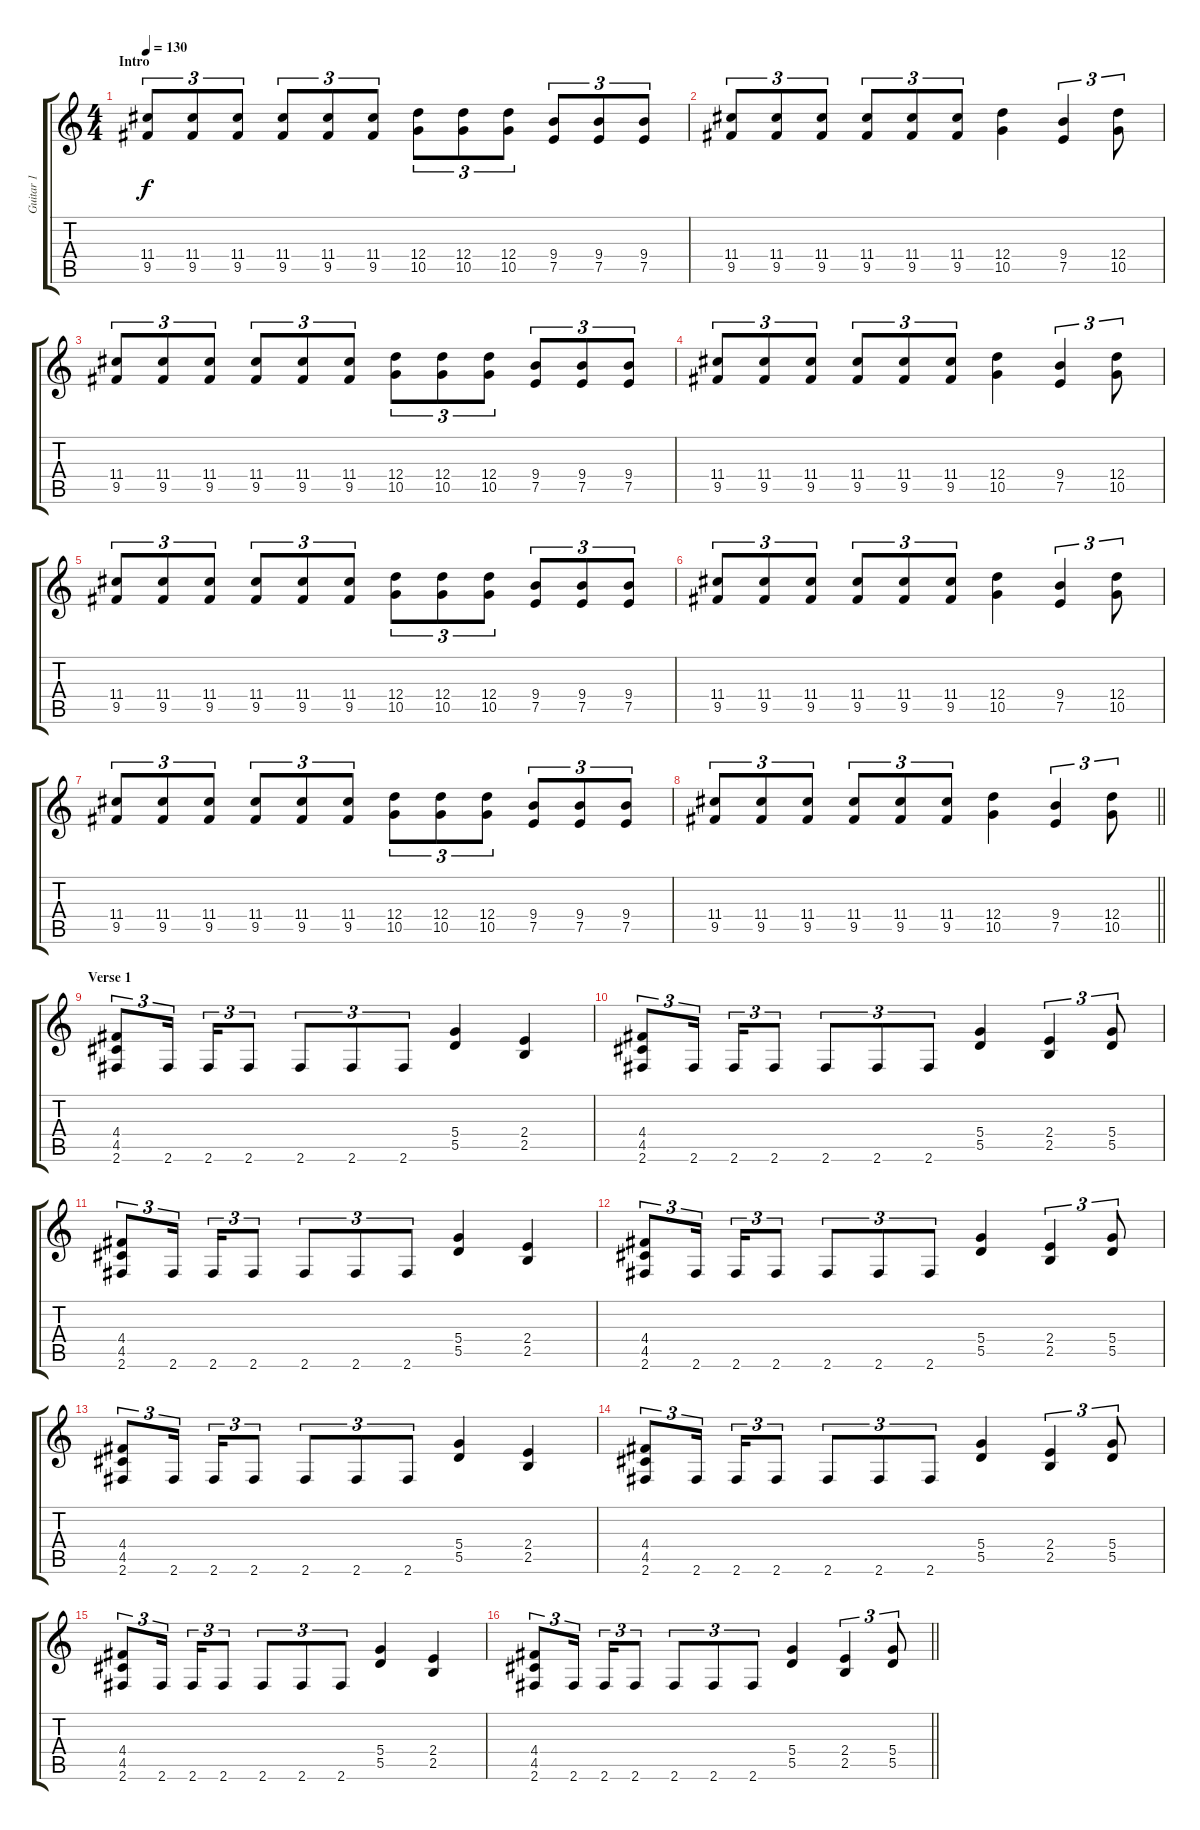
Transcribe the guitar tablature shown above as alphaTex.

\track ("Guitar 1" "Guitar 1") {instrument distortionguitar}
\staff {score tabs}
\tuning (E4 B3 G3 D3 A2 E2) {hide}
\ts (4 4)
\section ("" "Intro")
\tempo 130
\clef g2
\ks c
(11.4 9.5).8{tu (3 2) dy f instrument distortionguitar} (11.4 9.5).8{tu (3 2)} (11.4 9.5).8{tu (3 2)} (11.4 9.5).8{tu (3 2)} (11.4 9.5).8{tu (3 2)} (11.4 9.5).8{tu (3 2)} (12.4 10.5).8{tu (3 2)} (12.4 10.5).8{tu (3 2)} (12.4 10.5).8{tu (3 2)} (9.4 7.5).8{tu (3 2)} (9.4 7.5).8{tu (3 2)} (9.4 7.5).8{tu (3 2)} |
(11.4 9.5).8{tu (3 2)} (11.4 9.5).8{tu (3 2)} (11.4 9.5).8{tu (3 2)} (11.4 9.5).8{tu (3 2)} (11.4 9.5).8{tu (3 2)} (11.4 9.5).8{tu (3 2)} (12.4 10.5).4 (9.4 7.5).4{tu (3 2)} (12.4 10.5).8{tu (3 2)} |
(11.4 9.5).8{tu (3 2)} (11.4 9.5).8{tu (3 2)} (11.4 9.5).8{tu (3 2)} (11.4 9.5).8{tu (3 2)} (11.4 9.5).8{tu (3 2)} (11.4 9.5).8{tu (3 2)} (12.4 10.5).8{tu (3 2)} (12.4 10.5).8{tu (3 2)} (12.4 10.5).8{tu (3 2)} (9.4 7.5).8{tu (3 2)} (9.4 7.5).8{tu (3 2)} (9.4 7.5).8{tu (3 2)} |
(11.4 9.5).8{tu (3 2)} (11.4 9.5).8{tu (3 2)} (11.4 9.5).8{tu (3 2)} (11.4 9.5).8{tu (3 2)} (11.4 9.5).8{tu (3 2)} (11.4 9.5).8{tu (3 2)} (12.4 10.5).4 (9.4 7.5).4{tu (3 2)} (12.4 10.5).8{tu (3 2)} |
(11.4 9.5).8{tu (3 2)} (11.4 9.5).8{tu (3 2)} (11.4 9.5).8{tu (3 2)} (11.4 9.5).8{tu (3 2)} (11.4 9.5).8{tu (3 2)} (11.4 9.5).8{tu (3 2)} (12.4 10.5).8{tu (3 2)} (12.4 10.5).8{tu (3 2)} (12.4 10.5).8{tu (3 2)} (9.4 7.5).8{tu (3 2)} (9.4 7.5).8{tu (3 2)} (9.4 7.5).8{tu (3 2)} |
(11.4 9.5).8{tu (3 2)} (11.4 9.5).8{tu (3 2)} (11.4 9.5).8{tu (3 2)} (11.4 9.5).8{tu (3 2)} (11.4 9.5).8{tu (3 2)} (11.4 9.5).8{tu (3 2)} (12.4 10.5).4 (9.4 7.5).4{tu (3 2)} (12.4 10.5).8{tu (3 2)} |
(11.4 9.5).8{tu (3 2)} (11.4 9.5).8{tu (3 2)} (11.4 9.5).8{tu (3 2)} (11.4 9.5).8{tu (3 2)} (11.4 9.5).8{tu (3 2)} (11.4 9.5).8{tu (3 2)} (12.4 10.5).8{tu (3 2)} (12.4 10.5).8{tu (3 2)} (12.4 10.5).8{tu (3 2)} (9.4 7.5).8{tu (3 2)} (9.4 7.5).8{tu (3 2)} (9.4 7.5).8{tu (3 2)} |
\barLineRight lightlight
(11.4 9.5).8{tu (3 2)} (11.4 9.5).8{tu (3 2)} (11.4 9.5).8{tu (3 2)} (11.4 9.5).8{tu (3 2)} (11.4 9.5).8{tu (3 2)} (11.4 9.5).8{tu (3 2)} (12.4 10.5).4 (9.4 7.5).4{tu (3 2)} (12.4 10.5).8{tu (3 2)} |
\section ("" "Verse 1")
(4.4 4.5 2.6).8{tu (3 2)} 2.6.16{tu (3 2) beam splitsecondary} 2.6.16{tu (3 2)} 2.6.8{tu (3 2)} 2.6.8{tu (3 2)} 2.6.8{tu (3 2)} 2.6.8{tu (3 2)} (5.4 5.5).4 (2.4 2.5).4 |
(4.4 4.5 2.6).8{tu (3 2)} 2.6.16{tu (3 2) beam splitsecondary} 2.6.16{tu (3 2)} 2.6.8{tu (3 2)} 2.6.8{tu (3 2)} 2.6.8{tu (3 2)} 2.6.8{tu (3 2)} (5.4 5.5).4 (2.4 2.5).4{tu (3 2)} (5.4 5.5).8{tu (3 2)} |
(4.4 4.5 2.6).8{tu (3 2)} 2.6.16{tu (3 2) beam splitsecondary} 2.6.16{tu (3 2)} 2.6.8{tu (3 2)} 2.6.8{tu (3 2)} 2.6.8{tu (3 2)} 2.6.8{tu (3 2)} (5.4 5.5).4 (2.4 2.5).4 |
(4.4 4.5 2.6).8{tu (3 2)} 2.6.16{tu (3 2) beam splitsecondary} 2.6.16{tu (3 2)} 2.6.8{tu (3 2)} 2.6.8{tu (3 2)} 2.6.8{tu (3 2)} 2.6.8{tu (3 2)} (5.4 5.5).4 (2.4 2.5).4{tu (3 2)} (5.4 5.5).8{tu (3 2)} |
(4.4 4.5 2.6).8{tu (3 2)} 2.6.16{tu (3 2) beam splitsecondary} 2.6.16{tu (3 2)} 2.6.8{tu (3 2)} 2.6.8{tu (3 2)} 2.6.8{tu (3 2)} 2.6.8{tu (3 2)} (5.4 5.5).4 (2.4 2.5).4 |
(4.4 4.5 2.6).8{tu (3 2)} 2.6.16{tu (3 2) beam splitsecondary} 2.6.16{tu (3 2)} 2.6.8{tu (3 2)} 2.6.8{tu (3 2)} 2.6.8{tu (3 2)} 2.6.8{tu (3 2)} (5.4 5.5).4 (2.4 2.5).4{tu (3 2)} (5.4 5.5).8{tu (3 2)} |
(4.4 4.5 2.6).8{tu (3 2)} 2.6.16{tu (3 2) beam splitsecondary} 2.6.16{tu (3 2)} 2.6.8{tu (3 2)} 2.6.8{tu (3 2)} 2.6.8{tu (3 2)} 2.6.8{tu (3 2)} (5.4 5.5).4 (2.4 2.5).4 |
\barLineRight lightlight
(4.4 4.5 2.6).8{tu (3 2)} 2.6.16{tu (3 2) beam splitsecondary} 2.6.16{tu (3 2)} 2.6.8{tu (3 2)} 2.6.8{tu (3 2)} 2.6.8{tu (3 2)} 2.6.8{tu (3 2)} (5.4 5.5).4 (2.4 2.5).4{tu (3 2)} (5.4 5.5).8{tu (3 2)}
